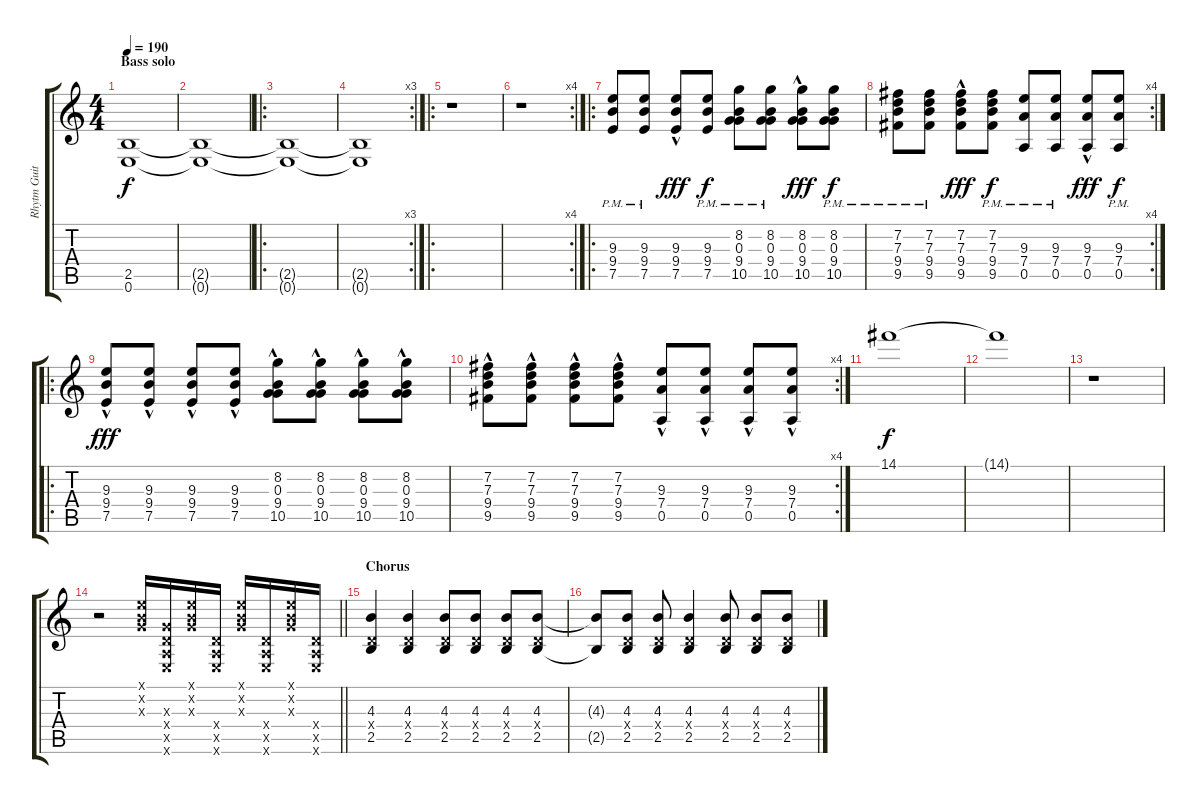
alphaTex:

\track ("Rhytm Guitar" "Rhytm Guit") {instrument electricguitarclean}
\staff {score tabs}
\tuning (E4 B3 G3 D3 A2 E2) {hide}
\ts (4 4)
\section ("" "Bass solo")
\tempo 190
\clef g2
\ks c
(2.5 0.6).1{dy f} |
(2.5{t} 0.6{t}).1 |
\ro
(2.5{t} 0.6{t}).1 |
\rc 3
(2.5{t} 0.6{t}).1 |
\ro
r.1 |
\rc 4
r.1 |
\ro
(9.3{pm} 9.4{pm} 7.5{pm}).8 (9.3{pm} 9.4{pm} 7.5{pm}).8 (9.3{hac} 9.4{hac} 7.5{hac}).8{dy fff} (9.3{pm} 9.4{pm} 7.5{pm}).8{dy f} (8.2{pm} 0.3{pm} 9.4{pm} 10.5{pm}).8 (8.2{pm} 0.3{pm} 9.4{pm} 10.5{pm}).8 (8.2{hac} 0.3{hac} 9.4{hac} 10.5{hac}).8{dy fff} (8.2{pm} 0.3{pm} 9.4{pm} 10.5{pm}).8{dy f} |
\rc 4
(7.2{pm} 7.3{pm} 9.4{pm} 9.5{pm}).8 (7.2{pm} 7.3{pm} 9.4{pm} 9.5{pm}).8 (7.2 7.3{hac} 9.4{hac} 9.5{hac}).8{dy fff} (7.2{pm} 7.3{pm} 9.4{pm} 9.5{pm}).8{dy f} (9.3{pm} 7.4{pm} 0.5{pm}).8 (9.3{pm} 7.4{pm} 0.5{pm}).8 (9.3{hac} 7.4{hac} 0.5{hac}).8{dy fff} (9.3{pm} 7.4{pm} 0.5{pm}).8{dy f} |
\ro
(9.3{hac} 9.4{hac} 7.5{hac}).8{dy fff} (9.3{hac} 9.4{hac} 7.5{hac}).8 (9.3{hac} 9.4{hac} 7.5{hac}).8 (9.3{hac} 9.4{hac} 7.5{hac}).8 (8.2{hac} 0.3{hac} 9.4{hac} 10.5{hac}).8 (8.2{hac} 0.3{hac} 9.4{hac} 10.5{hac}).8 (8.2{hac} 0.3{hac} 9.4{hac} 10.5{hac}).8 (8.2{hac} 0.3{hac} 9.4{hac} 10.5{hac}).8 |
\rc 4
(7.2{hac} 7.3{hac} 9.4{hac} 9.5{hac}).8 (7.2{hac} 7.3{hac} 9.4{hac} 9.5{hac}).8 (7.2{hac} 7.3{hac} 9.4{hac} 9.5{hac}).8 (7.2{hac} 7.3{hac} 9.4{hac} 9.5{hac}).8 (9.3{hac} 7.4{hac} 0.5{hac}).8 (9.3{hac} 7.4{hac} 0.5{hac}).8 (9.3{hac} 7.4{hac} 0.5{hac}).8 (9.3{hac} 7.4{hac} 0.5{hac}).8 |
14.1.1{dy f} |
14.1{t}.1 |
r.1 |
\barLineRight lightlight
r.2 (0.1{x} 0.2{x} 0.3{x}).16 (0.3{x} 0.4{x} 0.5{x} 0.6{x}).16 (0.1{x} 0.2{x} 0.3{x}).16 (0.4{x} 0.5{x} 0.6{x}).16 (0.1{x} 0.2{x} 0.3{x}).16 (0.4{x} 0.5{x} 0.6{x}).16 (0.1{x} 0.2{x} 0.3{x}).16 (0.4{x} 0.5{x} 0.6{x}).16 |
\section ("" "Chorus")
(4.3 0.4{x} 2.5).4 (4.3 0.4{x} 2.5).4 (4.3 0.4{x} 2.5).8 (4.3 0.4{x} 2.5).8 (4.3 0.4{x} 2.5).8 (4.3 0.4{x} 2.5).8 |
(4.3{t} 2.5{t}).8 (4.3 0.4{x} 2.5).8 (4.3 0.4{x} 2.5).8 (4.3 0.4{x} 2.5).4 (4.3 0.4{x} 2.5).8 (4.3 0.4{x} 2.5).8 (4.3 0.4{x} 2.5).8
